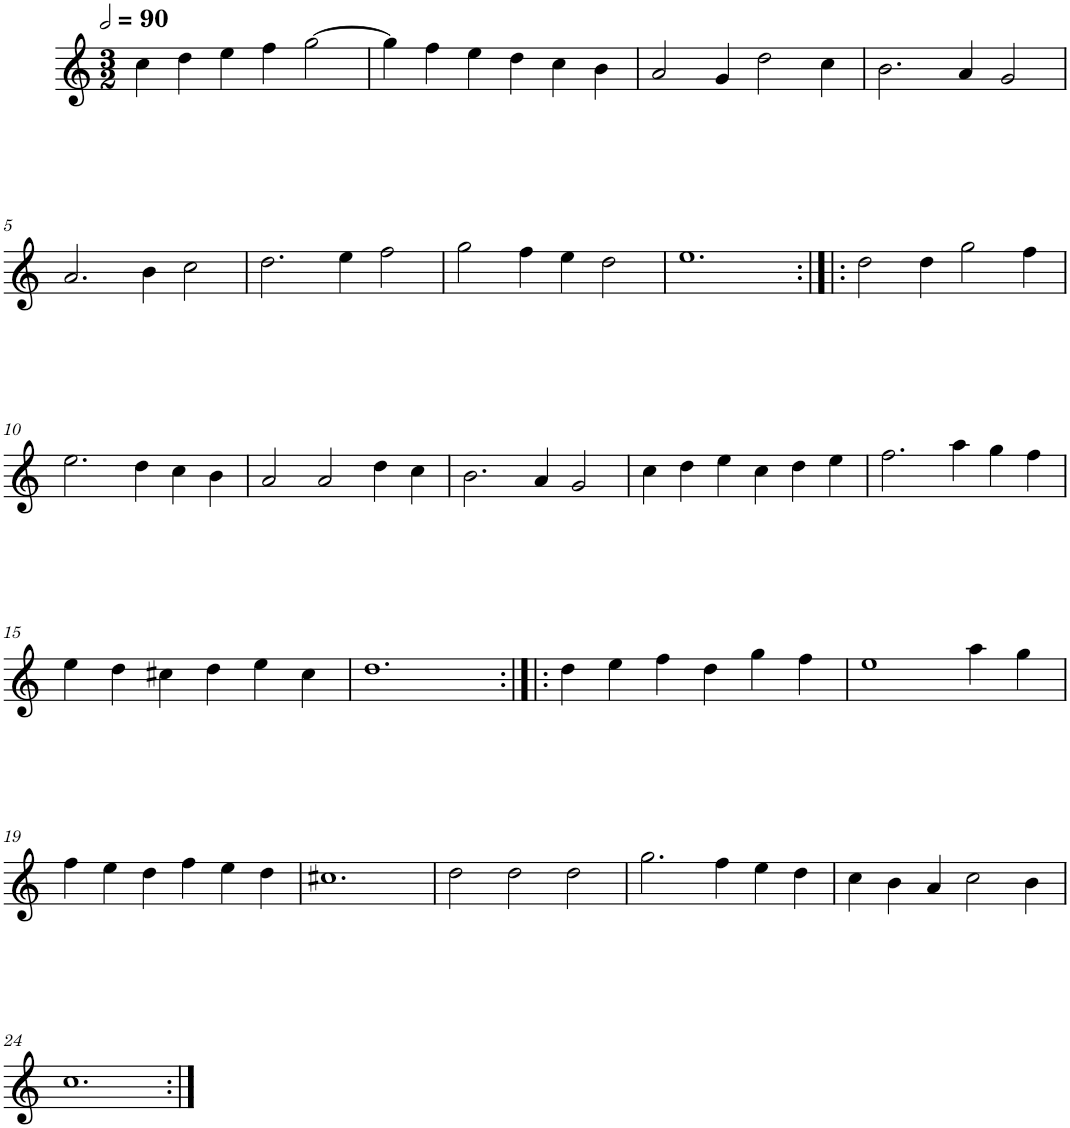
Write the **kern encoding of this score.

**kern
*part1
*staff1
*I"Cinq parties
*clefG2
*k[]
*M3/2
*MM180
=1
4cc\
4dd\
4ee\
4ff\
[2gg\
=2
4gg\]
4ff\
4ee\
4dd\
4cc\
4b\
=3
2a/
4g/
2dd\
4cc\
=4
2.b\
4a/
2g/
!!LO:LB:g=z
=5
2.a/
4b\
2cc\
=6
2.dd\
4ee\
2ff\
=7
2gg\
4ff\
4ee\
2dd\
=8
1.ee
=9:|!|:
2dd\
4dd\
2gg\
4ff\
!!LO:LB:g=z
=10
2.ee\
4dd\
4cc\
4b\
=11
2a/
2a/
4dd\
4cc\
=12
2.b\
4a/
2g/
=13
4cc\
4dd\
4ee\
4cc\
4dd\
4ee\
=14
2.ff\
4aa\
4gg\
4ff\
!!LO:LB:g=z
=15
4ee\
4dd\
4cc#X\
4dd\
4ee\
4cc#\
=16
1.dd
=17:|!|:
4dd\
4ee\
4ff\
4dd\
4gg\
4ff\
=18
1ee
4aa\
4gg\
!!LO:LB:g=z
=19
4ff\
4ee\
4dd\
4ff\
4ee\
4dd\
=20
1.cc#X
=21
2dd\
2dd\
2dd\
=22
2.gg\
4ff\
4ee\
4dd\
=23
4cc\
4b\
4a/
2cc\
4b\
!!LO:LB:g=z
=24
1.cc
=:|!
*-
